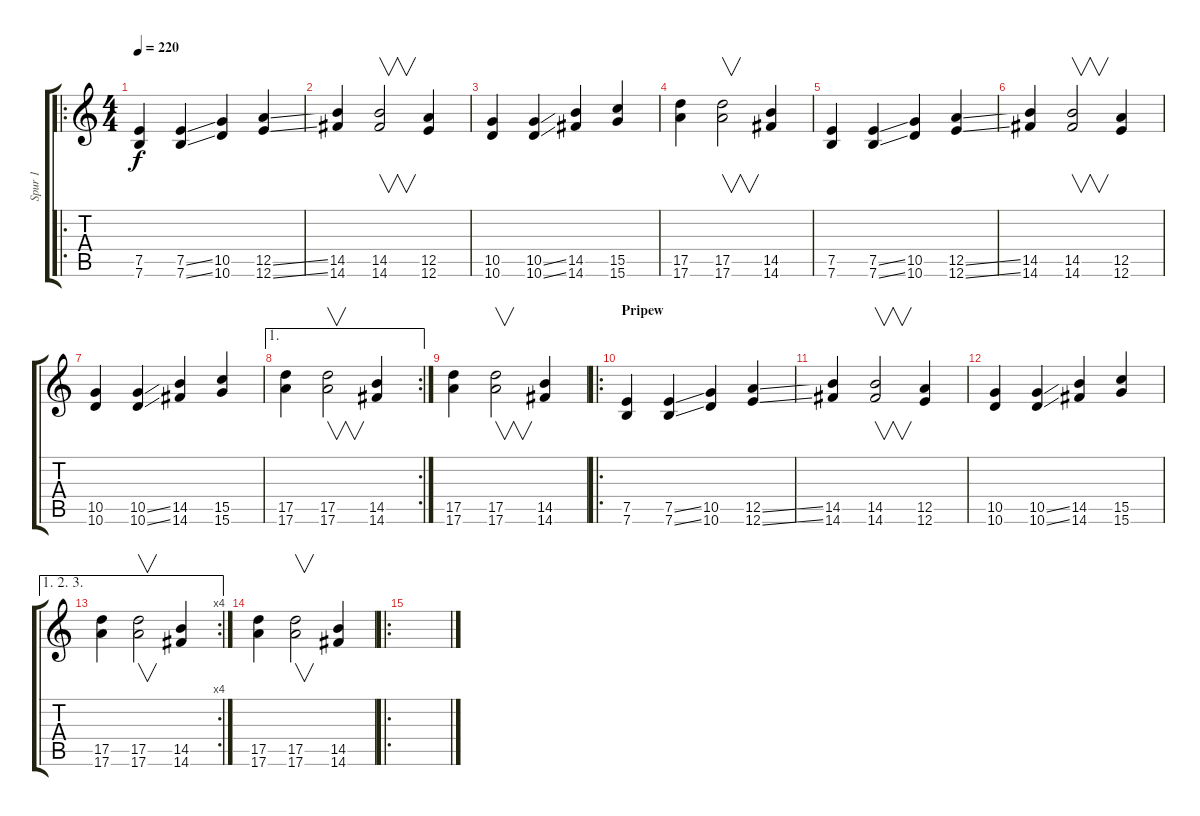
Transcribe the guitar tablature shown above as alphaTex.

\track ("Spur 1" "Spur 1") {instrument electricguitarclean}
\staff {score tabs}
\tuning (E4 B3 G3 D3 A2 E2) {hide}
\ro
\ts (4 4)
\tempo 220
\clef g2
\ks c
(7.5 7.6).4{dy f} (7.5{ss} 7.6{ss}).4 (10.5 10.6).4 (12.5{ss} 12.6{ss}).4 |
(14.5 14.6).4 (14.5 14.6).2{v} (12.5 12.6).4 |
(10.5 10.6).4 (10.5{ss} 10.6{ss}).4 (14.5 14.6).4 (15.5 15.6).4 |
(17.5 17.6).4 (17.5 17.6).2{v} (14.5 14.6).4 |
(7.5 7.6).4 (7.5{ss} 7.6{ss}).4 (10.5 10.6).4 (12.5{ss} 12.6{ss}).4 |
(14.5 14.6).4 (14.5 14.6).2{v} (12.5 12.6).4 |
(10.5 10.6).4 (10.5{ss} 10.6{ss}).4 (14.5 14.6).4 (15.5 15.6).4 |
\ae 1
\rc 2
(17.5 17.6).4 (17.5 17.6).2{v} (14.5 14.6).4 |
(17.5 17.6).4 (17.5 17.6).2{v} (14.5 14.6).4 |
\ro
\section ("" "Pripew")
(7.5 7.6).4 (7.5{ss} 7.6{ss}).4 (10.5 10.6).4 (12.5{ss} 12.6{ss}).4 |
(14.5 14.6).4 (14.5 14.6).2{v} (12.5 12.6).4 |
(10.5 10.6).4 (10.5{ss} 10.6{ss}).4 (14.5 14.6).4 (15.5 15.6).4 |
\ae (1 2 3)
\rc 4
(17.5 17.6).4 (17.5 17.6).2{v} (14.5 14.6).4 |
(17.5 17.6).4 (17.5 17.6).2{v} (14.5 14.6).4 |
\ro
